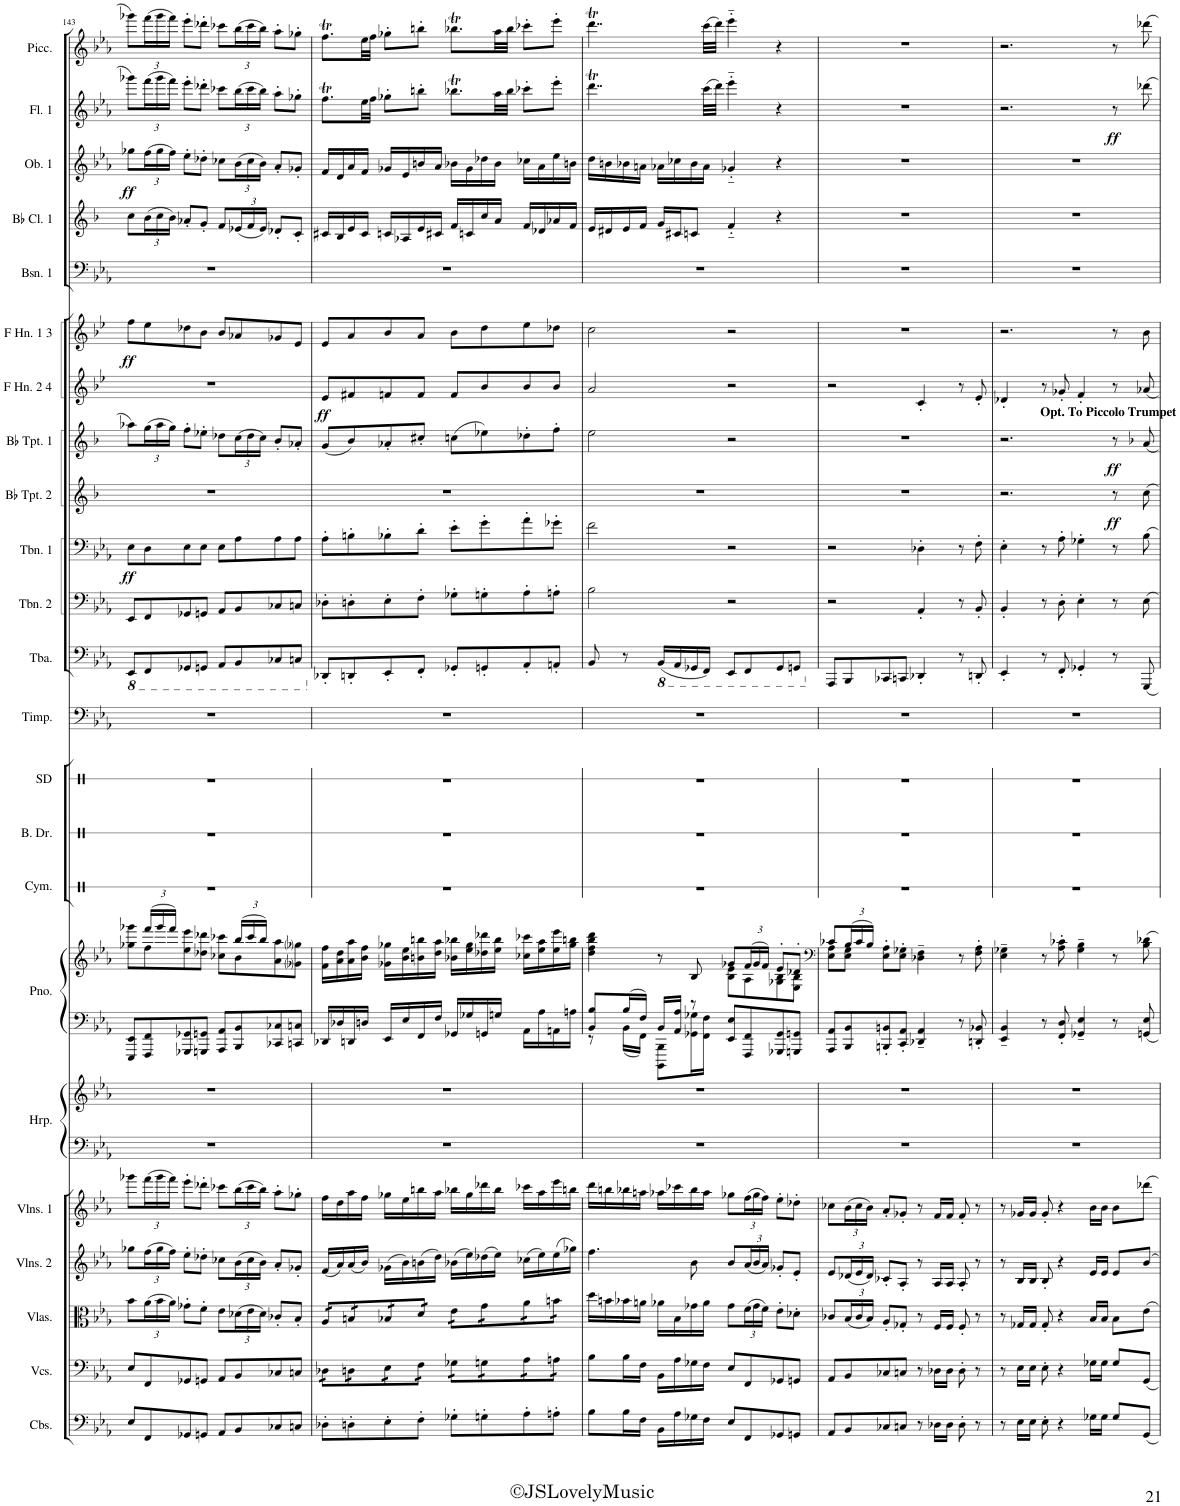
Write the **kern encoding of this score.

**kern	**kern	**kern	**kern	**kern	**kern	**kern	**kern	**kern	**kern	**kern	**kern	**kern	**kern	**kern	**kern	**dynam	**kern	**dynam	**kern	**dynam	**kern	**dynam	**kern	**dynam	**kern	**kern	**kern	**dynam	**kern	**dynam	**kern
*part23	*part22	*part21	*part20	*part19	*part18	*part18	*part17	*part17	*part16	*part15	*part14	*part13	*part12	*part11	*part10	*part10	*part9	*part9	*part8	*part8	*part7	*part7	*part6	*part6	*part5	*part4	*part3	*part3	*part2	*part2	*part1
*staff25	*staff24	*staff23	*staff22	*staff21	*staff20	*staff19	*staff18	*staff17	*staff16	*staff15	*staff14	*staff13	*staff12	*staff11	*staff10	*staff10	*staff9	*staff9	*staff8	*staff8	*staff7	*staff7	*staff6	*staff6	*staff5	*staff4	*staff3	*staff3	*staff2	*staff2	*staff1
*I"Contrabasses	*I"Violoncellos	*I"Violas	*I"Violins 2	*I"Violins 1	*I"Harp	*	*I"Piano	*	*I"Cymbal	*I"Bass Drum	*I"Snare Drum	*I"Timpani	*I"Tuba	*I"Trombone 2	*I"Trombone 1	*	*I"Bb Trumpet 2	*	*I"Bb Trumpet 1	*	*I"F Horn 2 &amp; 4	*	*I"F Horn 1 &amp; 3	*	*I"Bassoon 1	*I"Bb Clarinet 1	*I"Oboe 1	*	*I"Flute 1	*	*I"Piccolo
*I'Cbs.	*I'Vcs.	*I'Vlas.	*I'Vlns. 2	*I'Vlns. 1	*I'Hrp.	*	*I'Pno.	*	*I'Cym.	*I'B. Dr.	*I'Sn. Dr.	*I'Timp.	*I'Tba.	*I'Tbn. 2	*I'Tbn. 1	*	*I'Bb Tpt. 2	*	*I'Bb Tpt. 1	*	*I'F Hn. 2 4	*	*I'F Hn. 1 3	*	*I'Bsn. 1	*I'Bb Cl. 1	*I'Ob. 1	*	*I'Fl. 1	*	*I'Picc.
!!LO:PB:g=z
*clefF4	*clefF4	*clefC3	*clefG2	*clefG2	*clefF4	*clefG2	*clefF4	*clefG^2	*clefX	*clefX	*clefX	*clefF4	*clefF4	*clefF4	*clefF4	*	*clefG2	*	*clefG2	*	*clefG2	*	*clefG2	*	*clefF4	*clefG2	*clefG2	*	*clefG2	*	*clefG2
*Trd7c12	*	*	*	*	*	*	*	*	*	*	*	*	*	*	*	*	*Trd1c2	*	*Trd1c2	*	*Trd4c7	*	*Trd4c7	*	*	*Trd1c2	*	*	*	*	*Trd-7c-12
*k[b-e-a-]	*k[b-e-a-]	*k[b-e-a-]	*k[b-e-a-]	*k[b-e-a-]	*k[b-e-a-]	*k[b-e-a-]	*k[b-e-a-]	*k[b-e-a-]	*k[]	*k[]	*k[]	*k[b-e-a-]	*k[b-e-a-]	*k[b-e-a-]	*k[b-e-a-]	*	*k[b-]	*	*k[b-]	*	*k[b-e-]	*	*k[b-e-]	*	*k[b-e-a-]	*k[b-]	*k[b-e-a-]	*	*k[b-e-a-]	*	*k[b-e-a-]
*M4/4	*M4/4	*M4/4	*M4/4	*M4/4	*M4/4	*M4/4	*M4/4	*M4/4	*M4/4	*M4/4	*M4/4	*M4/4	*M4/4	*M4/4	*M4/4	*	*M4/4	*	*M4/4	*	*M4/4	*	*M4/4	*	*M4/4	*M4/4	*M4/4	*	*M4/4	*	*M4/4
=143	=143	=143	=143	=143	=143	=143	=143	=143	=143	=143	=143	=143	=143	=143	=143	=143	=143	=143	=143	=143	=143	=143	=143	=143	=143	=143	=143	=143	=143	=143	=143
*	*	*	*	*	*	*	*	*^	*	*	*	*	*	*	*	*	*	*	*	*	*	*	*	*	*	*	*	*	*	*	*
*	*	*	*	*	*	*	*	*	*	*	*	*	*	*8ba	*	*	*	*	*	*	*	*	*	*	*	*	*	*	*	*	*	*
!	!	!	!	!	!	!	!	!	!	!	!	!	!	!	!	!	!LO:DY:b	!	!	!	!	!	!	!	!LO:DY:b	!	!	!	!LO:DY:b	!	!	!
8E-/L	8E-/L	8b-\L	8gg-X\L	8ggg-X\L	1r	1r	8EEE-/ 8EE-/L	8gg-X\ 8ggg-X\L	8ryy	1r	1r	1r	1r	8EEE-/L	8EE-/L	8E-\L	ff	1r	.	8aa-X\L	.	1r	.	8ff\L	ff	1r	8cc\L	8gg-X\L	ff	8ggg-X\L	.	8ggg-X\L
*	*	*Xbrackettup	*Xbrackettup	*Xbrackettup	*	*	*	*	*Xbrackettup	*	*	*	*	*	*	*	*	*	*	*Xbrackettup	*	*	*	*	*	*	*Xbrackettup	*Xbrackettup	*	*Xbrackettup	*	*Xbrackettup
8FF/	8FF/	(24a-\L	(24ff\L	(24fff\L	.	.	8FFF/ 8FF/	8ff\	(>24fff/LL	.	.	.	.	8FFF/	8FF/	8D\	.	.	.	(24gg\L	.	.	.	8ee-\	.	.	(24b-\L	(24ff\L	.	(24fff\L	.	(24fff\L
.	.	24b-\	24gg-\	24ggg-\	.	.	.	.	24ggg-/	.	.	.	.	.	.	.	.	.	.	24aa-\	.	.	.	.	.	.	24cc\	24gg-\	.	24ggg-\	.	24ggg-\
.	.	24a-\JJ)	24ff\JJ)	24fff\JJ)	.	.	.	.	24fff/JJ)	.	.	.	.	.	.	.	.	.	.	24gg\JJ)	.	.	.	.	.	.	24b-\JJ)	24ff\JJ)	.	24fff\JJ)	.	24fff\JJ)
8GG-X/	8GG-X/	8g-X'\L	8ee-'\L	8eee-'\L	.	.	8GGG-X/ 8GG-X/	8ee-\ 8eee-\	4.ryy	.	.	.	.	8GGG-X/	8GG-X/	8E-\	.	.	.	8ff'\L	.	.	.	8dd-X\	.	.	8a-X'/L	8ee-'\L	.	8eee-'\L	.	8eee-'\L
8GGn/J	8GGn/J	8f'\J	8dd-X'\J	8ddd-X'\J	.	.	8GGGn/ 8GGn/J	8dd-X\ 8ddd-X\J	.	.	.	.	.	8GGGn/J	8GGn/J	8E-\J	.	.	.	8ee-X'\J	.	.	.	8b-\J	.	.	8g'/J	8dd-X'\J	.	8ddd-X'\J	.	8ddd-X'\J
8AA-/L	8AA-/L	8e-\L	8cc-X\L	8ccc-X\L	.	.	8AAA-/ 8AA-/L	8cc-X\ 8ccc-X\L	.	.	.	.	.	8AAA-/L	8AA-/L	8E-\L	.	.	.	8dd-X\L	.	.	.	8b-/L	.	.	8f/L	8cc-X\L	.	8ccc-X\L	.	8ccc-X\L
8BB-/	8BB-/	(24d-X\L	(24b-\L	(24bb-\L	.	.	8BBB-/ 8BB-/	8b-\	(>24bb-/LL	.	.	.	.	8BBB-/	8BB-/	8A-\	.	.	.	(24cc\L	.	.	.	8a-X/	.	.	(24e-X/L	(24b-\L	.	(24bb-\L	.	(24bb-\L
.	.	24e-\	24cc-\	24ccc-\	.	.	.	.	24ccc-/	.	.	.	.	.	.	.	.	.	.	24dd-\	.	.	.	.	.	.	24f/	24cc-\	.	24ccc-\	.	24ccc-\
.	.	24d-\JJ)	24b-\JJ)	24bb-\JJ)	.	.	.	.	24bb-/JJ)	.	.	.	.	.	.	.	.	.	.	24cc\JJ)	.	.	.	.	.	.	24e-/JJ)	24b-\JJ)	.	24bb-\JJ)	.	24bb-\JJ)
8C-X/	8C-X/	8c-X'/L	8a-'/L	8aa-'\L	.	.	8CC-X/ 8C-X/	8a-\ 8aa-\	4ryy	.	.	.	.	8CC-X/	8C-X/	8A-\	.	.	.	8b-'/L	.	.	.	8g-X/	.	.	8d-X'/L	8a-'/L	.	8aa-'\L	.	8aa-'\L
8Cn/J	8Cn/J	8B-'/J	8g-X'/J	8gg-X'\J	.	.	8CCn/ 8Cn/J	8g-i\ 8gg-i\J	.	.	.	.	.	8CCn/J	8Cn/J	8A-\J	.	.	.	8a-X'/J	.	.	.	8e-/J	.	.	8c'/J	8g-X'/J	.	8gg-X'\J	.	8gg-X'\J
*	*	*	*	*	*	*	*	*v	*v	*	*	*	*	*	*	*	*	*	*	*	*	*	*	*	*	*	*	*	*	*	*	*
=144	=144	=144	=144	=144	=144	=144	=144	=144	=144	=144	=144	=144	=144	=144	=144	=144	=144	=144	=144	=144	=144	=144	=144	=144	=144	=144	=144	=144	=144	=144	=144
*	*	*	*	*	*	*	*	*	*	*	*	*	*X8ba	*	*	*	*	*	*	*	*	*	*	*	*	*	*	*	*	*	*
!	!	!	!	!	!	!	!	!	!	!	!	!	!	!	!	!	!	!	!	!	!	!LO:DY:b	!	!	!	!	!	!	!	!	!
*	*tremolo	*	*	*	*	*	*	*	*	*	*	*	*	*	*	*	*	*	*	*	*	*	*	*	*	*	*	*	*	*	*
*	*	*tremolo	*	*	*	*	*	*	*	*	*	*	*	*	*	*	*	*	*	*	*	*	*	*	*	*	*	*	*	*	*
8D-X'\L	16D-X\LL	16A-/LL	(16f/LL	16ff\LL	1r	1r	16DD-X/LL	16f\ 16ff\LL	1r	1r	1r	1r	8DD-X'/L	8D-X'\L	8A-'\L	.	1r	.	(8g/L	.	8e-/L	ff	8e-/L	.	1r	16c#X/LL	16f/LL	.	8.ffT\L	.	8.ffT\L
.	16D-X\	16A-/	16a-/)	16dd\	.	.	16D-X/	16a-\ 16dd\	.	.	.	.	.	.	.	.	.	.	.	.	.	.	.	.	.	16B-/	16d/	.	.	.	.
8Dn'\	16Dn\	16Bn/	(16a-/	16aa-\	.	.	16DDn/	16a-\ 16aa-\	.	.	.	.	8DDn'/	8Dn'\	8Bn'\	.	.	.	8b-/)	.	8f#X/	.	8a/	.	.	16e/	16a-/	.	.	.	.
.	16Dn\	16Bn/	16b-/JJ)	16ff\JJ	.	.	16Dn/JJ	16b-\ 16ff\JJ	.	.	.	.	.	.	.	.	.	.	.	.	.	.	.	.	.	16c#/JJ	16f/JJ	.	32ee-\LL	.	32ee-\LL
.	.	.	.	.	.	.	.	.	.	.	.	.	.	.	.	.	.	.	.	.	.	.	.	.	.	.	.	.	32ff\JJJ	.	32ff\JJJ
8E-'\	16E-\	16B-X/	(16g-X\LL	16gg-X\LL	.	.	16EE-/LL	16g-X\ 16gg-X\LL	.	.	.	.	8EE-'/	8E-'\	8B-X'\	.	.	.	8a-X'/	.	8fn/	.	8b-/	.	.	16cn/LL	16g-X/LL	.	8gg-X'\L	.	8gg-X'\L
.	16E-\	16B-X/	16b-\)	16ee-\	.	.	16E-/	16b-\ 16ee-\	.	.	.	.	.	.	.	.	.	.	.	.	.	.	.	.	.	16A-X/	16e-/	.	.	.	.
8F'\J	16F\	16d/	(16bn\	16bbn\	.	.	16FF/	16bn\ 16bbn\	.	.	.	.	8FF'/J	8F'\J	8d'\J	.	.	.	8cc#X'/J	.	8f/J	.	8a/J	.	.	16e/	16bn/	.	8bbn'\J	.	8bbn'\J
.	16F\JJ	16d/JJ	16dd\JJ)	16aa-\JJ	.	.	16F/JJ	16dd\ 16aa-\JJ	.	.	.	.	.	.	.	.	.	.	.	.	.	.	.	.	.	16c#X/JJ	16a-/JJ	.	.	.	.
8G-X'\L	16G-X\LL	16e-\LL	(16b-X\LL	16bb-X\LL	.	.	16GG-X/LL	16b-X\ 16bb-X\LL	.	.	.	.	8GG-X'/L	8G-X'\L	8e-'\L	.	.	.	(8ccn\L	.	8f/L	.	8b-\L	.	.	16f/LL	16b-X\LL	.	8.bb-XT\L	.	8.bb-XT\L
.	16G-X\	16e-\	16ee-\)	16gg-\	.	.	16G-X/	16ee-\ 16gg-\	.	.	.	.	.	.	.	.	.	.	.	.	.	.	.	.	.	16cn/	16g-\	.	.	.	.
8Gn'\	16Gn\	16g\	(16dd-X\	16ddd-X\	.	.	16GGn/	16dd-X\ 16ddd-X\	.	.	.	.	8GGn'/	8Gn'\	8g'\	.	.	.	8ee-X\)	.	8b-/	.	8dd\	.	.	16cc/	16dd-X\	.	.	.	.
.	16Gn\	16g\	16ee-\JJ)	16bb-\JJ	.	.	16Gn/JJ	16ee-\ 16bb-\JJ	.	.	.	.	.	.	.	.	.	.	.	.	.	.	.	.	.	16a/JJ	16b-\JJ	.	32aa-\LL	.	32aa-\LL
.	.	.	.	.	.	.	.	.	.	.	.	.	.	.	.	.	.	.	.	.	.	.	.	.	.	.	.	.	32bb-\JJJ	.	32bb-\JJJ
8A-'\	16A-\	16a-\	(16cc-X\LL	16ccc-X\LL	.	.	16AA-\LL	16cc-X\ 16ccc-X\LL	.	.	.	.	8AA-'/	8A-'\	8a-'\	.	.	.	8dd-X'\	.	8b-/	.	8ee-\	.	.	16f/LL	16cc-X\LL	.	8ccc-X'\L	.	8ccc-X'\L
.	16A-\	16a-\	16ee-\)	16aa-\	.	.	16A-\	16ee-\ 16aa-\	.	.	.	.	.	.	.	.	.	.	.	.	.	.	.	.	.	16d-X/	16a-\	.	.	.	.
8An'\J	16An\	16bn\	(16ee-\	16eee-\	.	.	16AAn\	16ee-\ 16eee-\	.	.	.	.	8AAn'/J	8An'\J	8g-X'\J	.	.	.	8ff'\J	.	8b-/J	.	8dd-X\J	.	.	16a-X/	16ee-\	.	8eee-'\J	.	8eee-'\J
.	16An\JJ	16bn\JJ	16gg-X\JJ)	16bbn\JJ	.	.	16An\JJ	16gg-\ 16bbn\JJ	.	.	.	.	.	.	.	.	.	.	.	.	.	.	.	.	.	16f/JJ	16bn\JJ	.	.	.	.
*	*	*Xtremolo	*	*	*	*	*	*	*	*	*	*	*	*	*	*	*	*	*	*	*	*	*	*	*	*	*	*	*	*	*
*	*Xtremolo	*	*	*	*	*	*	*	*	*	*	*	*	*	*	*	*	*	*	*	*	*	*	*	*	*	*	*	*	*	*
=145	=145	=145	=145	=145	=145	=145	=145	=145	=145	=145	=145	=145	=145	=145	=145	=145	=145	=145	=145	=145	=145	=145	=145	=145	=145	=145	=145	=145	=145	=145	=145
*	*	*	*	*	*	*	*^	*^	*	*	*	*	*	*	*	*	*	*	*	*	*	*	*	*	*	*	*	*	*	*	*
8B-\L	8B-\L	16dd\LL	4.ff\	16ddd\LL	1r	1r	8BB-/ 8B-/L	8r	4dd\ 4ff\ 4bb-\ 4ddd\	2ryy	1r	1r	1r	1r	8BB-/	2B-\	2f\	.	1r	.	2ee\	.	2a/	.	2cc\	.	1r	16e/LL	16dd\LL	.	4..dddt\	.	4..dddt\
.	.	16bn\	.	16bbn\	.	.	.	.	.	.	.	.	.	.	.	.	.	.	.	.	.	.	.	.	.	.	.	16d#X/	16bn\	.	.	.	.
16B-\L	16B-\L	16b-X\	.	16bb-X\	.	.	16B-/L	16BB-\LL	.	.	.	.	.	.	8r	.	.	.	.	.	.	.	.	.	.	.	.	16e/	16b-X\	.	.	.	.
16F\JJ	16F\JJ	16an\JJ	.	16aan\JJ	.	.	16F/JJ	16FF\JJ	.	.	.	.	.	.	.	.	.	.	.	.	.	.	.	.	.	.	.	16f/JJ	16an\JJ	.	.	.	.
*	*	*	*	*	*	*	*	*	*	*	*	*	*	*	*8ba	*	*	*	*	*	*	*	*	*	*	*	*	*	*	*	*	*	*
16BB-\LL	16BB-\LL	16a-X\LL	.	16aa-X\LL	.	.	16BB-/LL	8BBBB-\ 8BBB-\L	8r	.	.	.	.	.	(16BBB-/LL	.	.	.	.	.	.	.	.	.	.	.	.	16g/LL	16a-X\LL	.	.	.	.
16A-\	16A-\	16B-\	.	16ccc-X\	.	.	16AA-/ 16A-/JJ	.	.	.	.	.	.	.	16AAA-/	.	.	.	.	.	.	.	.	.	.	.	.	16c#X/J	16cc-X\	.	.	.	.
16G-X\	16G-X\	16g-X\	8b-\	16bb-\	.	.	8r	16GG-X\ 16G-X\L	8B-/	.	.	.	.	.	16GGG-X/	.	.	.	.	.	.	.	.	.	.	.	.	8cn/J	16b-\	.	.	.	.
16F\JJ	16F\JJ	16a-\JJ	.	16aa-\JJ	.	.	.	16FF\ 16F\JJ	.	.	.	.	.	.	16FFF/JJ)	.	.	.	.	.	.	.	.	.	.	.	.	.	16a-\JJ	.	(32ccc\LLL	.	(32ccc\LLL
.	.	.	.	.	.	.	.	.	.	.	.	.	.	.	.	.	.	.	.	.	.	.	.	.	.	.	.	.	.	.	32ddd\JJJ)	.	32ddd\JJJ)
8E-/L	8E-/L	8g-\L	8b-/L	8gg-X\L	.	.	8EE-/ 8E-/L	2ryy	8g-X/L	8B-\ 8e-\L	.	.	.	.	8EEE-/L	2r	2r	.	.	.	2r	.	2r	.	2r	.	.	4f'~/	4g-X'~/	.	4eee-'~\	.	4eee-'~\
8FF/	8FF/	(24f\L	(24a-/L	(24ff\L	.	.	8FFF/ 8FF/	.	(24f/L	8A-\	.	.	.	.	8FFF/	.	.	.	.	.	.	.	.	.	.	.	.	.	.	.	.	.	.
.	.	24g-\	24b-/	24gg-\	.	.	.	.	24g-/	.	.	.	.	.	.	.	.	.	.	.	.	.	.	.	.	.	.	.	.	.	.	.	.
.	.	24f\JJ)	24a-/JJ)	24ff\JJ)	.	.	.	.	24f/JJ)	.	.	.	.	.	.	.	.	.	.	.	.	.	.	.	.	.	.	.	.	.	.	.	.
8GG-X/	8GG-X/	8e-'\L	8g-X'/L	8ee-'\L	.	.	8GGG-X/ 8GG-/	.	8e-'/L	8G-X\' 8B-\'	.	.	.	.	8GGG-/	.	.	.	.	.	.	.	.	.	.	.	.	4r	4r	.	4r	.	4r
8GGn/J	8GGn/J	8d-X'\J	8e-'/J	8dd-X'\J	.	.	8GGGn/ 8GGn/J	.	8d-X'/J	8E-\' 8B-\'J	.	.	.	.	8GGGn/J	.	.	.	.	.	.	.	.	.	.	.	.	.	.	.	.	.	.
*	*	*	*	*	*	*	*v	*v	*	*	*	*	*	*	*	*	*	*	*	*	*	*	*	*	*	*	*	*	*	*	*	*	*
=146	=146	=146	=146	=146	=146	=146	=146	=146	=146	=146	=146	=146	=146	=146	=146	=146	=146	=146	=146	=146	=146	=146	=146	=146	=146	=146	=146	=146	=146	=146	=146	=146
*	*	*	*	*	*	*	*	*clefF4	*	*	*	*	*	*	*	*	*	*	*	*	*	*	*	*	*	*	*	*	*	*	*	*
*	*	*	*	*	*	*	*	*	*	*	*	*	*	*X8ba	*	*	*	*	*	*	*	*	*	*	*	*	*	*	*	*	*	*
8AA-/L	8AA-/L	8c-X/L	8e-/L	8cc-X\L	1r	1r	8AAA-/ 8AA-/L	8c-X/L	8E-\ 8A-\L	1r	1r	1r	1r	8AAA-/L	2r	2r	.	1r	.	1r	.	2r	.	1r	.	1r	1r	1r	.	1r	.	1r
8BB-/	8BB-/	(24B-/L	(24d-X/L	(24b-\L	.	.	8BBB-/ 8BB-/	(24B-/L	8E-\ 8G\J	.	.	.	.	8BBB-/	.	.	.	.	.	.	.	.	.	.	.	.	.	.	.	.	.	.
.	.	24c-/	24e-/	24cc-\	.	.	.	24c-/	.	.	.	.	.	.	.	.	.	.	.	.	.	.	.	.	.	.	.	.	.	.	.	.
.	.	24B-/JJ)	24d-/JJ)	24b-\JJ)	.	.	.	24B-/JJ)	.	.	.	.	.	.	.	.	.	.	.	.	.	.	.	.	.	.	.	.	.	.	.	.
8C-X/	8C-X/	8A-'/L	8c-X'/L	8a-'/L	.	.	8BBBn/' 8BBn/'	8E-\' 8A-\'L	2.ryy	.	.	.	.	8CC-X/	.	.	.	.	.	.	.	.	.	.	.	.	.	.	.	.	.	.
8Cn/J	8Cn/J	8G-X'/J	8A-'/J	8g-X'/J	.	.	8CC/' 8AA-/'J	8E-\' 8G-X\'J	.	.	.	.	.	8CCn/J	.	.	.	.	.	.	.	.	.	.	.	.	.	.	.	.	.	.
8r	8r	8r	8r	8r	.	.	4DD-X/~ 4AA-/~	4D-X\~ 4F\~	.	.	.	.	.	4DD-X'/	4AA-'/	4D-X'\	.	.	.	.	.	4c'/	.	.	.	.	.	.	.	.	.	.
16D-X\LL	16D-X\LL	16F/LL	16A-/LL	16f/LL	.	.	.	.	.	.	.	.	.	.	.	.	.	.	.	.	.	.	.	.	.	.	.	.	.	.	.	.
16D-\JJ	16D-\JJ	16F/JJ	16A-/JJ	16f/JJ	.	.	.	.	.	.	.	.	.	.	.	.	.	.	.	.	.	.	.	.	.	.	.	.	.	.	.	.
8D-'\	8D-'\	8F'/	8A-'/	8f'/	.	.	8r	8r	.	.	.	.	.	8r	8r	8r	.	.	.	.	.	8r	.	.	.	.	.	.	.	.	.	.
8r	8r	8r	8r	8r	.	.	8DDn/' 8BB-X/'	8F\' 8A-\'	.	.	.	.	.	8DDn'/	8BB-'/	8F'\	.	.	.	.	.	8e-'/	.	.	.	.	.	.	.	.	.	.
*	*	*	*	*	*	*	*	*v	*v	*	*	*	*	*	*	*	*	*	*	*	*	*	*	*	*	*	*	*	*	*	*	*
=147	=147	=147	=147	=147	=147	=147	=147	=147	=147	=147	=147	=147	=147	=147	=147	=147	=147	=147	=147	=147	=147	=147	=147	=147	=147	=147	=147	=147	=147	=147	=147
8r	8r	8r	8r	8r	1r	1r	4EE-/~ 4BB-/~	4E-\~ 4G-X\~	1r	1r	1r	1r	4EE-'/	4BB-'/	4E-'\	.	2.r	.	2.r	.	4d-X'/	.	2.r	.	1r	1r	1r	.	2.r	.	2.r
16E-\LL	16E-\LL	16G-X/LL	16B-/LL	16g-X/LL	.	.	.	.	.	.	.	.	.	.	.	.	.	.	.	.	.	.	.	.	.	.	.	.	.	.	.
16E-\JJ	16E-\JJ	16G-/JJ	16B-/JJ	16g-/JJ	.	.	.	.	.	.	.	.	.	.	.	.	.	.	.	.	.	.	.	.	.	.	.	.	.	.	.
8E-'\	8E-'\	8G-'/	8B-'/	8g-'/	.	.	8r	8r	.	.	.	.	8r	8r	8r	.	.	.	.	.	8r	.	.	.	.	.	.	.	.	.	.
4r	4r	4r	4r	4r	.	.	8FF/' 8D/'	8A-\' 8c-X\'	.	.	.	.	8FF'/	8D'\	8A-'\	.	.	.	.	.	8g-X'/	.	.	.	.	.	.	.	.	.	.
.	.	.	.	.	.	.	4GG-X/~ 4E-/~	4G-\~ 4B-\~	.	.	.	.	4GG-X'/	4E-'\	4G-X'\	.	.	.	.	.	4f'/	.	.	.	.	.	.	.	.	.	.
16G-X\LL	16G-X\LL	16B-/LL	16e-/LL	16b-\LL	.	.	.	.	.	.	.	.	.	.	.	.	.	.	.	.	.	.	.	.	.	.	.	.	.	.	.
16G-\JJ	16G-\JJ	16B-/JJ	16e-/JJ	16b-\JJ	.	.	.	.	.	.	.	.	.	.	.	.	.	.	.	.	.	.	.	.	.	.	.	.	.	.	.
!	!	!	!	!	!	!	!	!	!	!	!	!	!	!	!	!	!	!LO:DY:b	!	!LO:DY:b	!	!	!	!	!	!	!	!	!	!LO:DY:b	!
8G-/L	8G-/L	8B-\L	8e-/L	8b-\L	.	.	8r	8r	.	.	.	.	8r	8r	8r	.	8r	ff	8r	ff	8r	.	8r	.	.	.	.	.	8r	ff	8r
!	!	!	!	!	!	!	!	!	!	!	!	!	!	!	!	!	!	!	!LO:TX:a:B:t=Opt. To Piccolo Trumpet	!	!	!	!	!	!	!	!	!	!	!	!
8GG/J	8GG/J	8e-\J	8b-/J	8ddd-X\J	.	.	8GGn/ 8E-/	8B-\ 8d-X\	.	.	.	.	8GGG/	8E-\	8B-\	.	8cc\	.	8a/	.	8a-X/	.	8b-\	.	.	.	.	.	8ddd-X\	.	8ddd-X\
=	=	=	=	=	=	=	=	=	=	=	=	=	=	=	=	=	=	=	=	=	=	=	=	=	=	=	=	=	=	=	=
*-	*-	*-	*-	*-	*-	*-	*-	*-	*-	*-	*-	*-	*-	*-	*-	*-	*-	*-	*-	*-	*-	*-	*-	*-	*-	*-	*-	*-	*-	*-	*-
